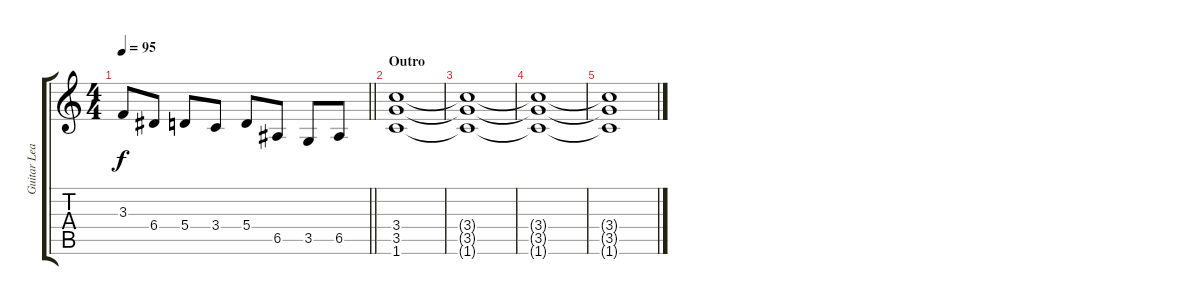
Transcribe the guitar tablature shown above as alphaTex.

\track ("Guitar Lead" "Guitar Lea") {instrument overdrivenguitar}
\staff {score tabs}
\tuning (B3 Gb3 D3 A2 E2 B1) {hide}
\ts (4 4)
\tempo 95
\clef g2
\barLineRight lightlight
\ks c
3.3.8{dy f} 6.4.8 5.4.8 3.4.8 5.4.8 6.5.8 3.5.8 6.5.8 |
\section ("" "Outro")
(3.4 3.5 1.6).1{ot 8vb} |
(3.4{t} 3.5{t} 1.6{t}).1{ot 8vb} |
(3.4{t} 3.5{t} 1.6{t}).1{ot 8vb} |
(3.4{t} 3.5{t} 1.6{t}).1{ot 8vb volume 0}
